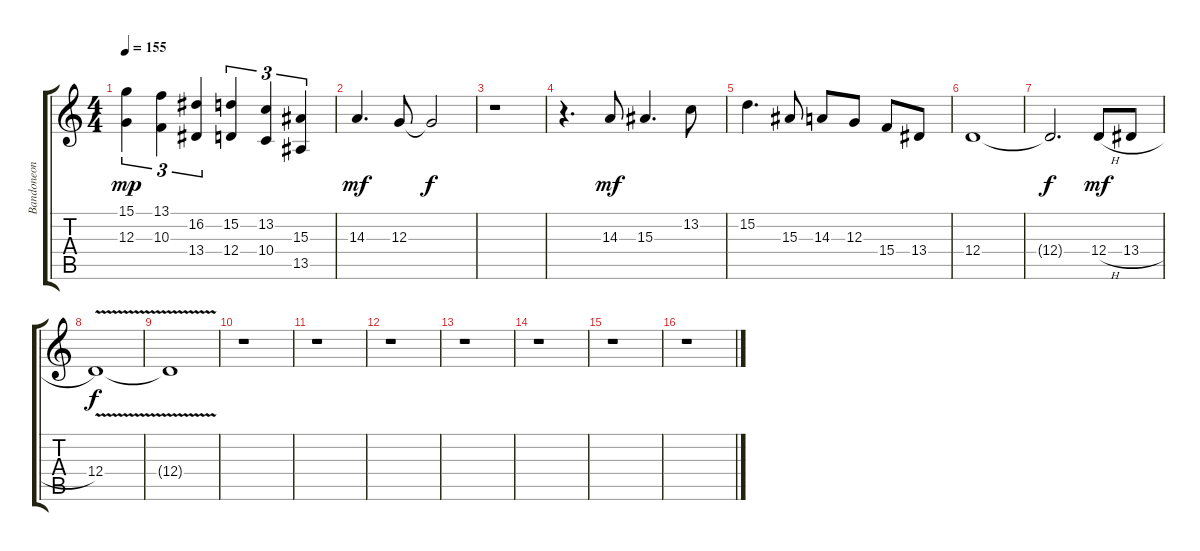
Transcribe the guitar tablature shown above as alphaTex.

\track ("Bandoneon" "Bandoneon") {instrument tangoaccordion}
\staff {score tabs}
\tuning (E4 B3 G3 D3 A2 E2) {hide}
\ts (4 4)
\tempo 155
\clef g2
\ks c
(15.1 12.3).4{tu (3 2) dy mp} (13.1 10.3).4{tu (3 2)} (16.2 13.4).4{tu (3 2)} (15.2 12.4).4{tu (3 2)} (13.2 10.4).4{tu (3 2)} (15.3 13.5).4{tu (3 2)} |
14.3.4{d dy mf} 12.3.8 12.3{t}.2{dy f} |
r.1 |
r.4{d} 14.3.8{dy mf} 15.3.4{d} 13.2.8 |
15.2.4{d} 15.3.8 14.3.8 12.3.8 15.4.8 13.4.8 |
12.4.1 |
12.4{t}.2{d dy f} 12.4{h}.8{dy mf} 13.4{h}.8 |
12.4{v}.1{dy f} |
12.4{t}.1{volume 16} |
r.1 |
r.1 |
r.1 |
r.1 |
r.1 |
r.1 |
r.1
